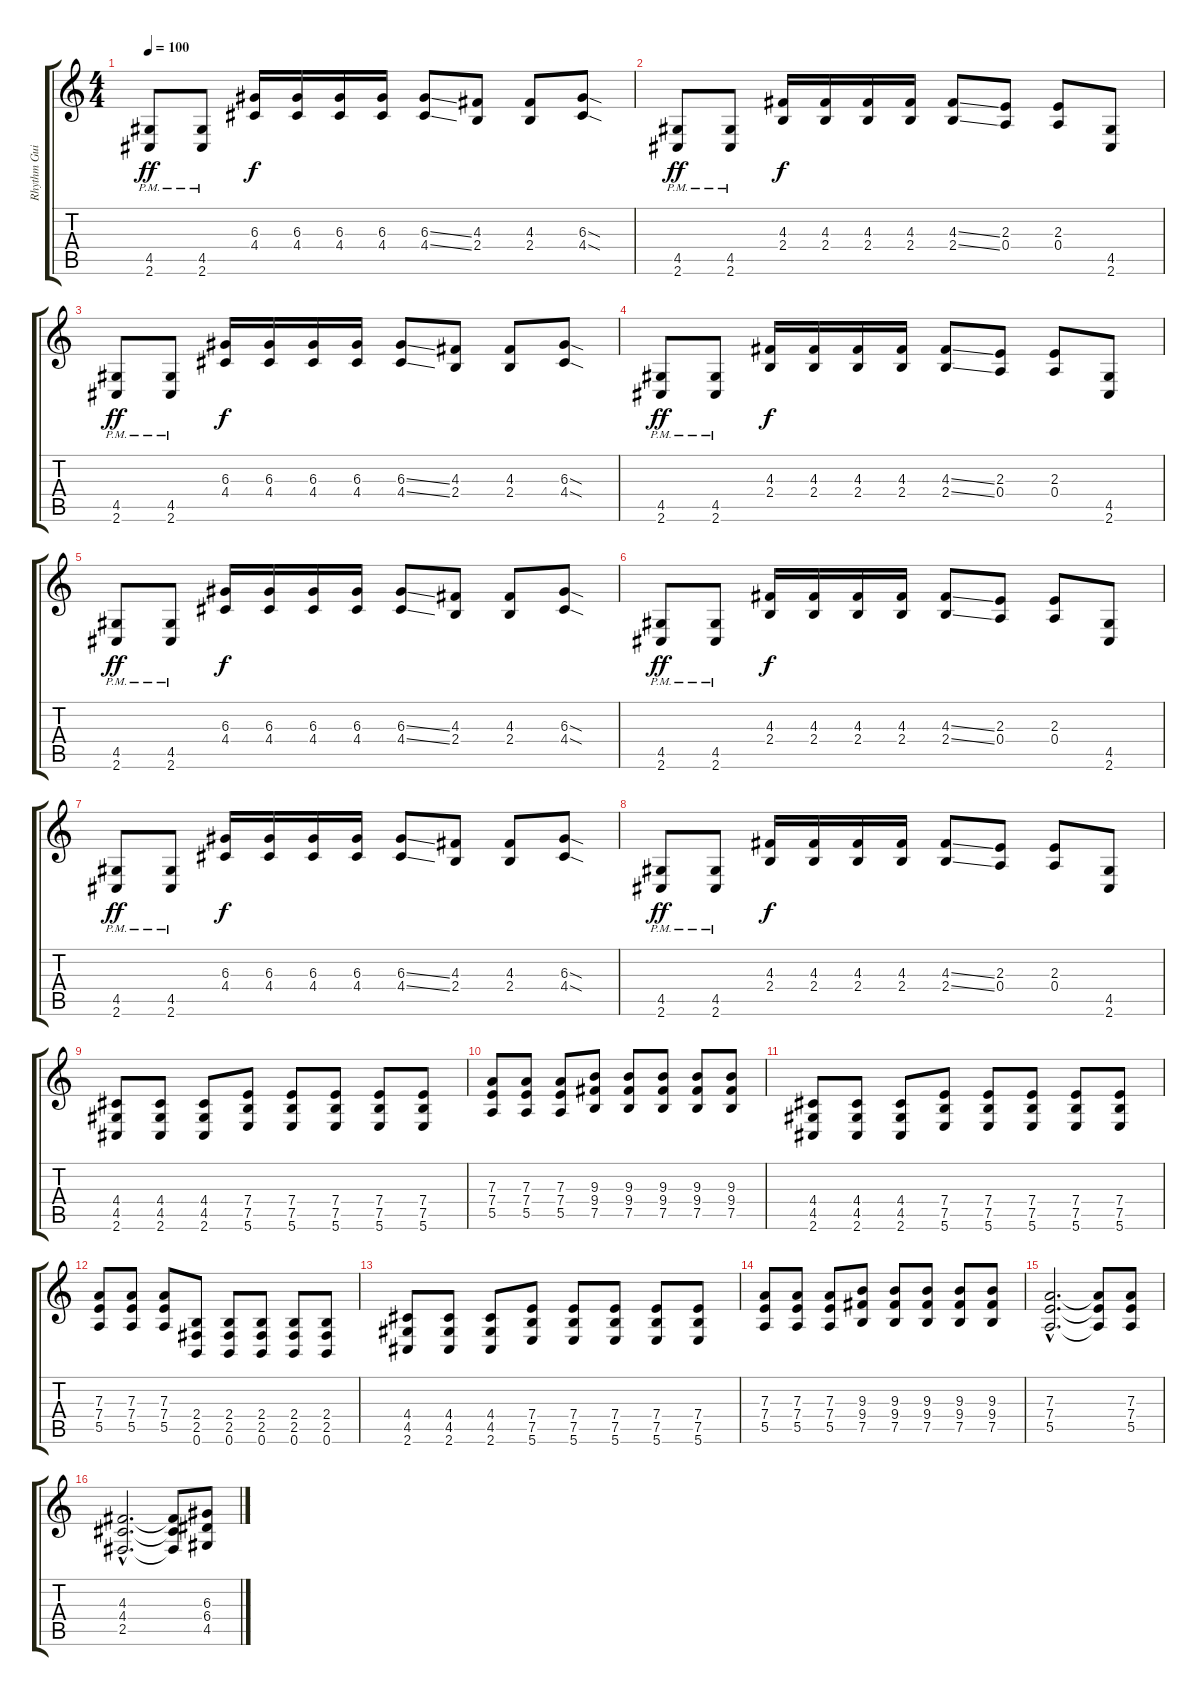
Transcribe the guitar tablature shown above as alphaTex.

\track ("Rhythm Guitar 1" "Rhythm Gui") {instrument distortionguitar}
\staff {score tabs}
\tuning (B3 Gb3 D3 A2 E2 B1) {hide}
\ts (4 4)
\tempo 100
\clef g2
\ks c
(4.5{pm} 2.6{pm}).8{dy ff} (4.5{pm} 2.6{pm}).8 (6.3 4.4).16{dy f} (6.3 4.4).16 (6.3 4.4).16 (6.3 4.4).16 (6.3{ss} 4.4{ss}).8 (4.3 2.4).8 (4.3 2.4).8 (6.3{sod} 4.4{sod}).8 |
(4.5{pm} 2.6{pm}).8{dy ff} (4.5{pm} 2.6{pm}).8 (4.3 2.4).16{dy f} (4.3 2.4).16 (4.3 2.4).16 (4.3 2.4).16 (4.3{ss} 2.4{ss}).8 (2.3 0.4).8 (2.3 0.4).8 (4.5 2.6).8 |
(4.5{pm} 2.6{pm}).8{dy ff} (4.5{pm} 2.6{pm}).8 (6.3 4.4).16{dy f} (6.3 4.4).16 (6.3 4.4).16 (6.3 4.4).16 (6.3{ss} 4.4{ss}).8 (4.3 2.4).8 (4.3 2.4).8 (6.3{sod} 4.4{sod}).8 |
(4.5{pm} 2.6{pm}).8{dy ff} (4.5{pm} 2.6{pm}).8 (4.3 2.4).16{dy f} (4.3 2.4).16 (4.3 2.4).16 (4.3 2.4).16 (4.3{ss} 2.4{ss}).8 (2.3 0.4).8 (2.3 0.4).8 (4.5 2.6).8 |
(4.5{pm} 2.6{pm}).8{dy ff} (4.5{pm} 2.6{pm}).8 (6.3 4.4).16{dy f} (6.3 4.4).16 (6.3 4.4).16 (6.3 4.4).16 (6.3{ss} 4.4{ss}).8 (4.3 2.4).8 (4.3 2.4).8 (6.3{sod} 4.4{sod}).8 |
(4.5{pm} 2.6{pm}).8{dy ff} (4.5{pm} 2.6{pm}).8 (4.3 2.4).16{dy f} (4.3 2.4).16 (4.3 2.4).16 (4.3 2.4).16 (4.3{ss} 2.4{ss}).8 (2.3 0.4).8 (2.3 0.4).8 (4.5 2.6).8 |
(4.5{pm} 2.6{pm}).8{dy ff} (4.5{pm} 2.6{pm}).8 (6.3 4.4).16{dy f} (6.3 4.4).16 (6.3 4.4).16 (6.3 4.4).16 (6.3{ss} 4.4{ss}).8 (4.3 2.4).8 (4.3 2.4).8 (6.3{sod} 4.4{sod}).8 |
(4.5{pm} 2.6{pm}).8{dy ff} (4.5{pm} 2.6{pm}).8 (4.3 2.4).16{dy f} (4.3 2.4).16 (4.3 2.4).16 (4.3 2.4).16 (4.3{ss} 2.4{ss}).8 (2.3 0.4).8 (2.3 0.4).8 (4.5 2.6).8 |
(4.4 4.5 2.6).8 (4.4 4.5 2.6).8 (4.4 4.5 2.6).8 (7.4 7.5 5.6).8 (7.4 7.5 5.6).8 (7.4 7.5 5.6).8 (7.4 7.5 5.6).8 (7.4 7.5 5.6).8 |
(7.3 7.4 5.5).8 (7.3 7.4 5.5).8 (7.3 7.4 5.5).8 (9.3 9.4 7.5).8 (9.3 9.4 7.5).8 (9.3 9.4 7.5).8 (9.3 9.4 7.5).8 (9.3 9.4 7.5).8 |
(4.4 4.5 2.6).8 (4.4 4.5 2.6).8 (4.4 4.5 2.6).8 (7.4 7.5 5.6).8 (7.4 7.5 5.6).8 (7.4 7.5 5.6).8 (7.4 7.5 5.6).8 (7.4 7.5 5.6).8 |
(7.3 7.4 5.5).8 (7.3 7.4 5.5).8 (7.3 7.4 5.5).8 (2.4 2.5 0.6).8 (2.4 2.5 0.6).8 (2.4 2.5 0.6).8 (2.4 2.5 0.6).8 (2.4 2.5 0.6).8 |
(4.4 4.5 2.6).8 (4.4 4.5 2.6).8 (4.4 4.5 2.6).8 (7.4 7.5 5.6).8 (7.4 7.5 5.6).8 (7.4 7.5 5.6).8 (7.4 7.5 5.6).8 (7.4 7.5 5.6).8 |
(7.3 7.4 5.5).8 (7.3 7.4 5.5).8 (7.3 7.4 5.5).8 (9.3 9.4 7.5).8 (9.3 9.4 7.5).8 (9.3 9.4 7.5).8 (9.3 9.4 7.5).8 (9.3 9.4 7.5).8 |
(7.3{hac} 7.4{hac} 5.5{hac}).2{d} (7.3{t} 7.4{t} 5.5{t}).8 (7.3 7.4 5.5).8 |
(4.3{hac} 4.4{hac} 2.5{hac}).2{d} (4.3{t} 4.4{t} 2.5{t}).8 (6.3 6.4 4.5).8
